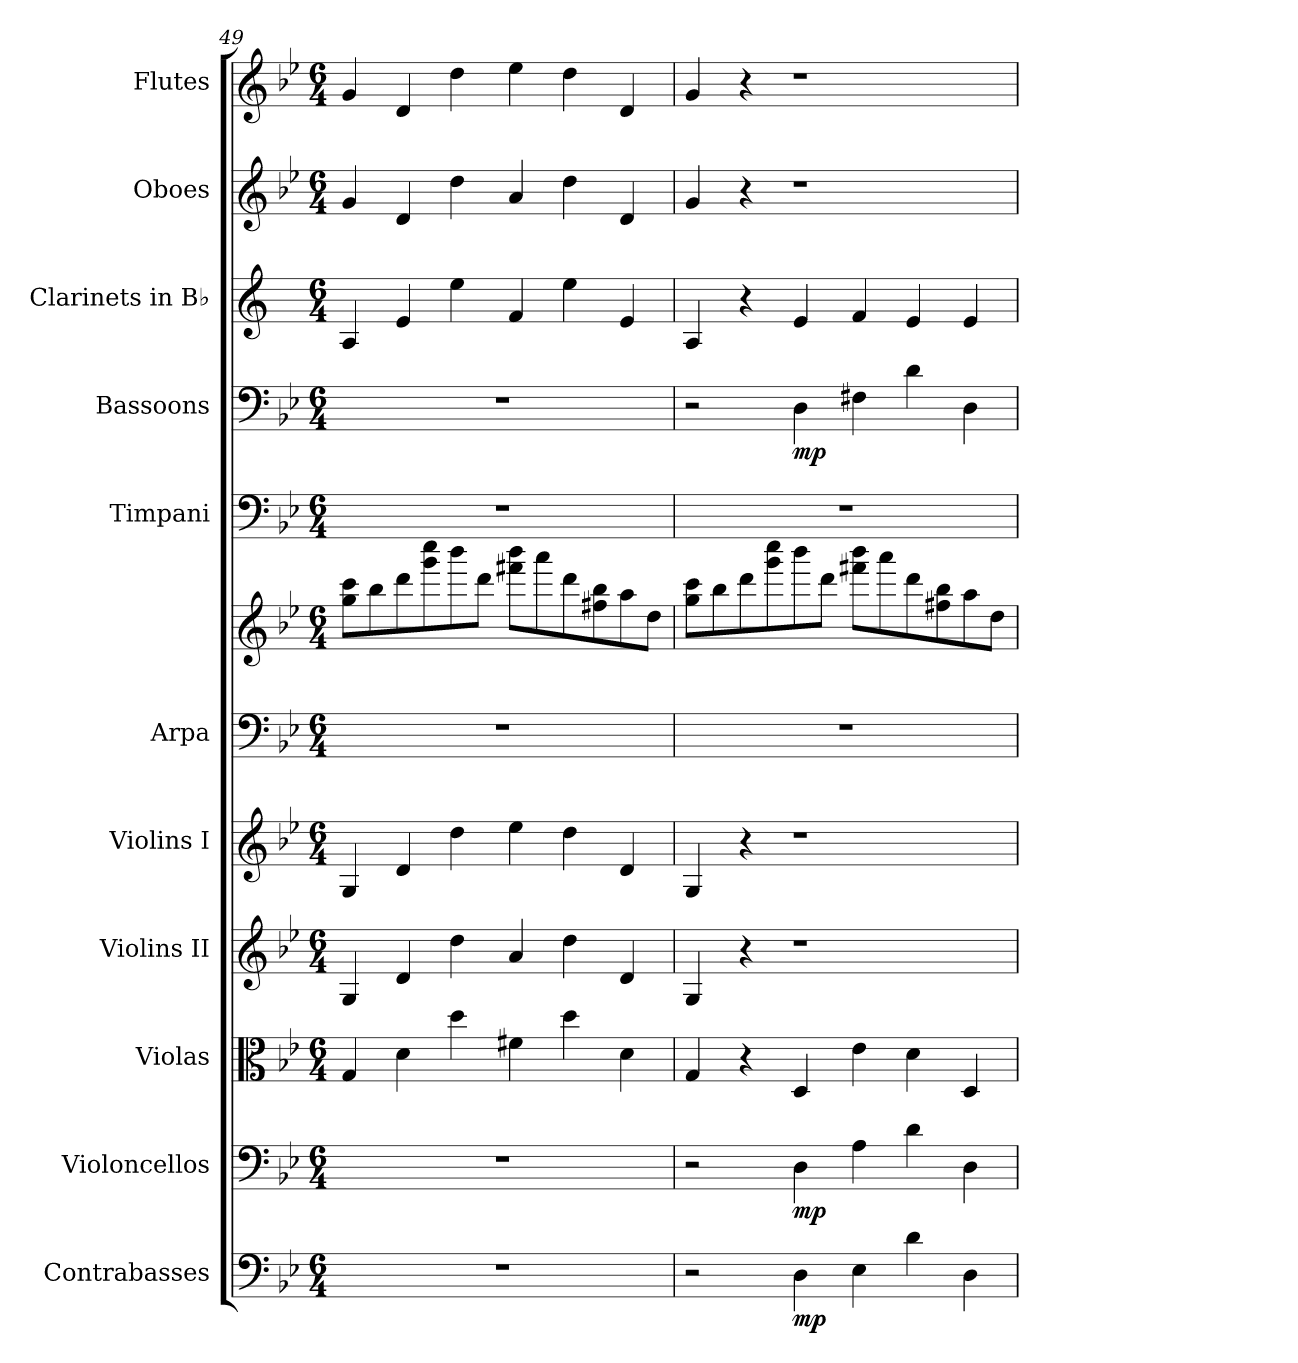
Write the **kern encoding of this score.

**kern	**dynam	**kern	**dynam	**kern	**kern	**kern	**kern	**kern	**kern	**kern	**dynam	**kern	**kern	**kern
*part11	*part11	*part10	*part10	*part9	*part8	*part7	*part6	*part6	*part5	*part4	*part4	*part3	*part2	*part1
*staff12	*staff12	*staff11	*staff11	*staff10	*staff9	*staff8	*staff7	*staff6	*staff5	*staff4	*staff4	*staff3	*staff2	*staff1
*I"Contrabasses	*	*I"Violoncellos	*	*I"Violas	*I"Violins II	*I"Violins I	*I"Arpa	*	*I"Timpani	*I"Bassoons	*	*I"Clarinets in B♭	*I"Oboes	*I"Flutes
*I'Cb.	*	*I'Vc.	*	*I'Vla.	*I'Vln. II	*I'Vln. I	*I'Arp.	*	*I'Timp.	*I'Bsn.	*	*	*I'Ob.	*I'Fl.
!!LO:PB:g=z
*clefF4	*	*clefF4	*	*clefC3	*clefG2	*clefG2	*clefF4	*clefG2	*clefF4	*clefF4	*	*clefG2	*clefG2	*clefG2
*ITrd7c12	*	*	*	*	*	*	*	*	*	*	*	*ITrd1c2	*	*
*k[b-e-]	*	*k[b-e-]	*	*k[b-e-]	*k[b-e-]	*k[b-e-]	*k[b-e-]	*k[b-e-]	*k[b-e-]	*k[b-e-]	*	*k[b-e-]	*k[b-e-]	*k[b-e-]
*M6/4	*	*M6/4	*	*M6/4	*M6/4	*M6/4	*M6/4	*M6/4	*M6/4	*M6/4	*	*M6/4	*M6/4	*M6/4
=49	=49	=49	=49	=49	=49	=49	=49	=49	=49	=49	=49	=49	=49	=49
1.r	.	1.r	.	4G/	4G/	4G/	1.r	8gg\ 8ccc\L	1.r	1.r	.	4G/	4g/	4g/
.	.	.	.	.	.	.	.	8bb-\	.	.	.	.	.	.
.	.	.	.	4d\	4d/	4d/	.	8ddd\	.	.	.	4d/	4d/	4d/
.	.	.	.	.	.	.	.	8ggg\ 8cccc\	.	.	.	.	.	.
.	.	.	.	4dd\	4dd\	4dd\	.	8bbb-\	.	.	.	4dd\	4dd\	4dd\
.	.	.	.	.	.	.	.	8ddd\J	.	.	.	.	.	.
.	.	.	.	4f#X\	4a/	4ee-\	.	8fff#X\ 8bbb-\L	.	.	.	4e-/	4a/	4ee-\
.	.	.	.	.	.	.	.	8aaa\	.	.	.	.	.	.
.	.	.	.	4dd\	4dd\	4dd\	.	8ddd\	.	.	.	4dd\	4dd\	4dd\
.	.	.	.	.	.	.	.	8ff#X\ 8bb-\	.	.	.	.	.	.
.	.	.	.	4d\	4d/	4d/	.	8aa\	.	.	.	4d/	4d/	4d/
.	.	.	.	.	.	.	.	8dd\J	.	.	.	.	.	.
=50	=50	=50	=50	=50	=50	=50	=50	=50	=50	=50	=50	=50	=50	=50
2r	.	2r	.	4G/	4G/	4G/	1.r	8gg\ 8ccc\L	1.r	2r	.	4G/	4g/	4g/
.	.	.	.	.	.	.	.	8bb-\	.	.	.	.	.	.
.	.	.	.	4r	4r	4r	.	8ddd\	.	.	.	4r	4r	4r
.	.	.	.	.	.	.	.	8ggg\ 8cccc\	.	.	.	.	.	.
!	!LO:DY:b	!	!LO:DY:b	!	!	!	!	!	!	!	!LO:DY:b	!	!	!
4DD\	mp	4D\	mp	4D/	1r	1r	.	8bbb-\	.	4D\	mp	4d/	1r	1r
.	.	.	.	.	.	.	.	8ddd\J	.	.	.	.	.	.
4EE-\	.	4A\	.	4e-\	.	.	.	8fff#X\ 8bbb-\L	.	4F#X\	.	4e-/	.	.
.	.	.	.	.	.	.	.	8aaa\	.	.	.	.	.	.
4D\	.	4d\	.	4d\	.	.	.	8ddd\	.	4d\	.	4d/	.	.
.	.	.	.	.	.	.	.	8ff#X\ 8bb-\	.	.	.	.	.	.
4DD\	.	4D\	.	4D/	.	.	.	8aa\	.	4D\	.	4d/	.	.
.	.	.	.	.	.	.	.	8dd\J	.	.	.	.	.	.
=	=	=	=	=	=	=	=	=	=	=	=	=	=	=
*-	*-	*-	*-	*-	*-	*-	*-	*-	*-	*-	*-	*-	*-	*-
